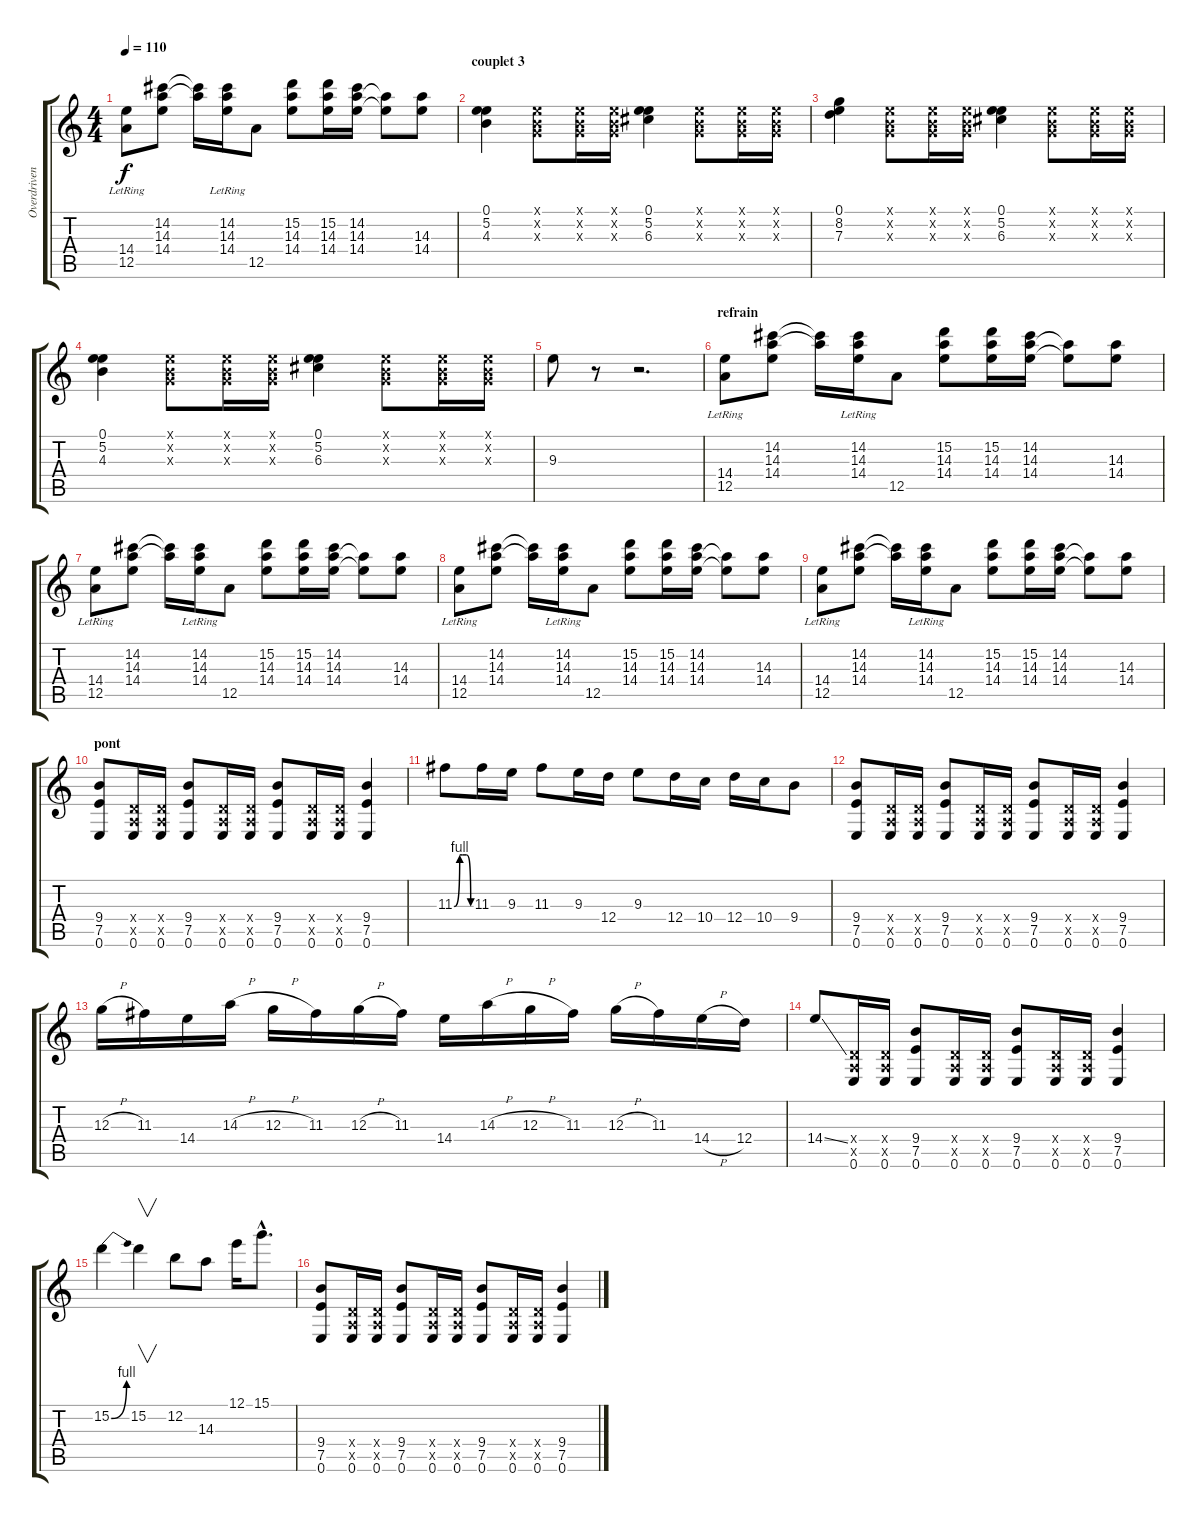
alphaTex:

\track ("Overdriven Guitar 2" "Overdriven") {instrument overdrivenguitar}
\staff {score tabs}
\tuning (E4 B3 G3 D3 A2 E2) {hide}
\ts (4 4)
\tempo 110
\clef g2
\ks c
(14.4{lr} 12.5{lr}).8{dy f} (14.2 14.3 14.4).8 (14.2{t} 14.3{t}).16 (14.2{lr} 14.3{lr} 14.4).16 12.5.8 (15.2 14.3 14.4).8 (15.2 14.3 14.4).16 (14.2 14.3 14.4).16 (14.3{t} 14.4{t}).8 (14.3 14.4).8 |
\section ("" "couplet 3")
(0.1 5.2 4.3).4 (0.1{x} 0.2{x} 0.3{x}).8 (0.1{x} 0.2{x} 0.3{x}).16 (0.1{x} 0.2{x} 0.3{x}).16 (0.1 5.2 6.3).4 (0.1{x} 0.2{x} 0.3{x}).8 (0.1{x} 0.2{x} 0.3{x}).16 (0.1{x} 0.2{x} 0.3{x}).16 |
(0.1 8.2 7.3).4 (0.1{x} 0.2{x} 0.3{x}).8 (0.1{x} 0.2{x} 0.3{x}).16 (0.1{x} 0.2{x} 0.3{x}).16 (0.1 5.2 6.3).4 (0.1{x} 0.2{x} 0.3{x}).8 (0.1{x} 0.2{x} 0.3{x}).16 (0.1{x} 0.2{x} 0.3{x}).16 |
(0.1 5.2 4.3).4 (0.1{x} 0.2{x} 0.3{x}).8 (0.1{x} 0.2{x} 0.3{x}).16 (0.1{x} 0.2{x} 0.3{x}).16 (0.1 5.2 6.3).4 (0.1{x} 0.2{x} 0.3{x}).8 (0.1{x} 0.2{x} 0.3{x}).16 (0.1{x} 0.2{x} 0.3{x}).16 |
9.3.8 r.8 r.2{d} |
\section ("" "refrain")
(14.4{lr} 12.5{lr}).8 (14.2 14.3 14.4).8 (14.2{t} 14.3{t}).16 (14.2{lr} 14.3{lr} 14.4).16 12.5.8 (15.2 14.3 14.4).8 (15.2 14.3 14.4).16 (14.2 14.3 14.4).16 (14.3{t} 14.4{t}).8 (14.3 14.4).8 |
(14.4{lr} 12.5{lr}).8 (14.2 14.3 14.4).8 (14.2{t} 14.3{t}).16 (14.2{lr} 14.3{lr} 14.4).16 12.5.8 (15.2 14.3 14.4).8 (15.2 14.3 14.4).16 (14.2 14.3 14.4).16 (14.3{t} 14.4{t}).8 (14.3 14.4).8 |
(14.4{lr} 12.5{lr}).8 (14.2 14.3 14.4).8 (14.2{t} 14.3{t}).16 (14.2{lr} 14.3{lr} 14.4).16 12.5.8 (15.2 14.3 14.4).8 (15.2 14.3 14.4).16 (14.2 14.3 14.4).16 (14.3{t} 14.4{t}).8 (14.3 14.4).8 |
(14.4{lr} 12.5{lr}).8 (14.2 14.3 14.4).8 (14.2{t} 14.3{t}).16 (14.2{lr} 14.3{lr} 14.4).16 12.5.8 (15.2 14.3 14.4).8 (15.2 14.3 14.4).16 (14.2 14.3 14.4).16 (14.3{t} 14.4{t}).8 (14.3 14.4).8 |
\section ("" "pont")
(9.4 7.5 0.6).8 (0.4{x} 0.5{x} 0.6).16 (0.4{x} 0.5{x} 0.6).16 (9.4 7.5 0.6).8 (0.4{x} 0.5{x} 0.6).16 (0.4{x} 0.5{x} 0.6).16 (9.4 7.5 0.6).8 (0.4{x} 0.5{x} 0.6).16 (0.4{x} 0.5{x} 0.6).16 (9.4 7.5 0.6).4 |
11.3{be (custom 0 0 20 4 30 4 45 4 60 0)}.8 11.3.16 9.3.16 11.3.8 9.3.16 12.4.16 9.3.8 12.4.16 10.4.16 12.4.16 10.4.16 9.4.8 |
(9.4 7.5 0.6).8 (0.4{x} 0.5{x} 0.6).16 (0.4{x} 0.5{x} 0.6).16 (9.4 7.5 0.6).8 (0.4{x} 0.5{x} 0.6).16 (0.4{x} 0.5{x} 0.6).16 (9.4 7.5 0.6).8 (0.4{x} 0.5{x} 0.6).16 (0.4{x} 0.5{x} 0.6).16 (9.4 7.5 0.6).4 |
12.3{h}.16 11.3.16 14.4.16 14.3{h}.16 12.3{h}.16 11.3.16 12.3{h}.16 11.3.16 14.4.16 14.3{h}.16 12.3{h}.16 11.3.16 12.3{h}.16 11.3.16 14.4{h}.16 12.4.16 |
14.4{ss}.8 (0.4{x} 0.5{x} 0.6).16 (0.4{x} 0.5{x} 0.6).16 (9.4 7.5 0.6).8 (0.4{x} 0.5{x} 0.6).16 (0.4{x} 0.5{x} 0.6).16 (9.4 7.5 0.6).8 (0.4{x} 0.5{x} 0.6).16 (0.4{x} 0.5{x} 0.6).16 (9.4 7.5 0.6).4 |
15.2{be (bend 0 0 60 4)}.4 15.2.4{v} 12.2.8 14.3.8 12.1.16 15.1{hac}.8{d} |
(9.4 7.5 0.6).8 (0.4{x} 0.5{x} 0.6).16 (0.4{x} 0.5{x} 0.6).16 (9.4 7.5 0.6).8 (0.4{x} 0.5{x} 0.6).16 (0.4{x} 0.5{x} 0.6).16 (9.4 7.5 0.6).8 (0.4{x} 0.5{x} 0.6).16 (0.4{x} 0.5{x} 0.6).16 (9.4{ss} 7.5 0.6).4
